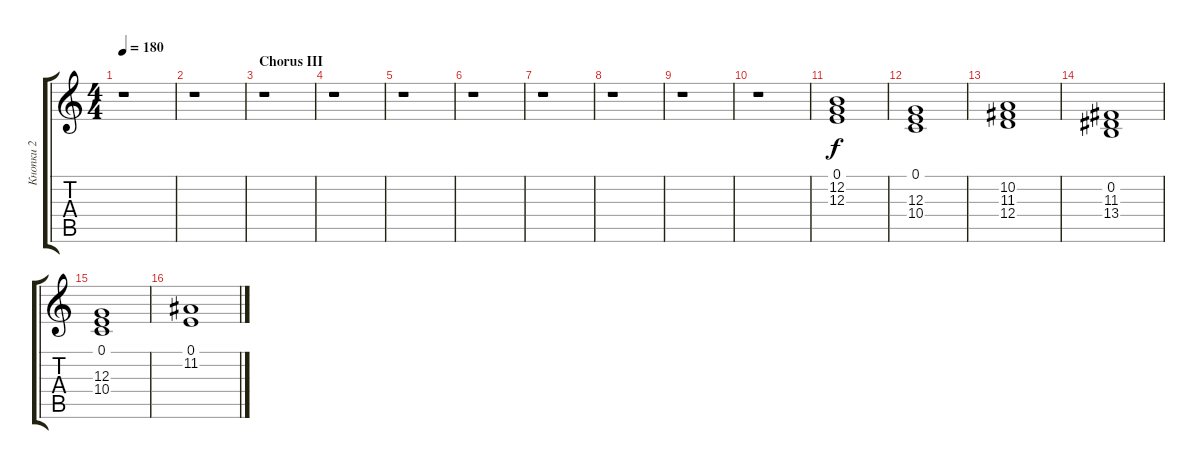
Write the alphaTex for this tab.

\track ("Кнопки 2" "Кнопки 2") {instrument choiraahs}
\staff {score tabs}
\tuning (E4 B3 G3 D3 A2 E2) {hide}
\ts (4 4)
\tempo 180
\clef g2
\ks c
r.1{dy f} |
r.1 |
\section ("" "Chorus III")
r.1 |
r.1 |
r.1 |
r.1 |
r.1 |
r.1 |
r.1 |
r.1 |
(0.1 12.2 12.3).1 |
(0.1 12.3 10.4).1 |
(10.2 11.3 12.4).1 |
(0.2 11.3 13.4).1 |
(0.1 12.3 10.4).1 |
(0.1 11.2).1
